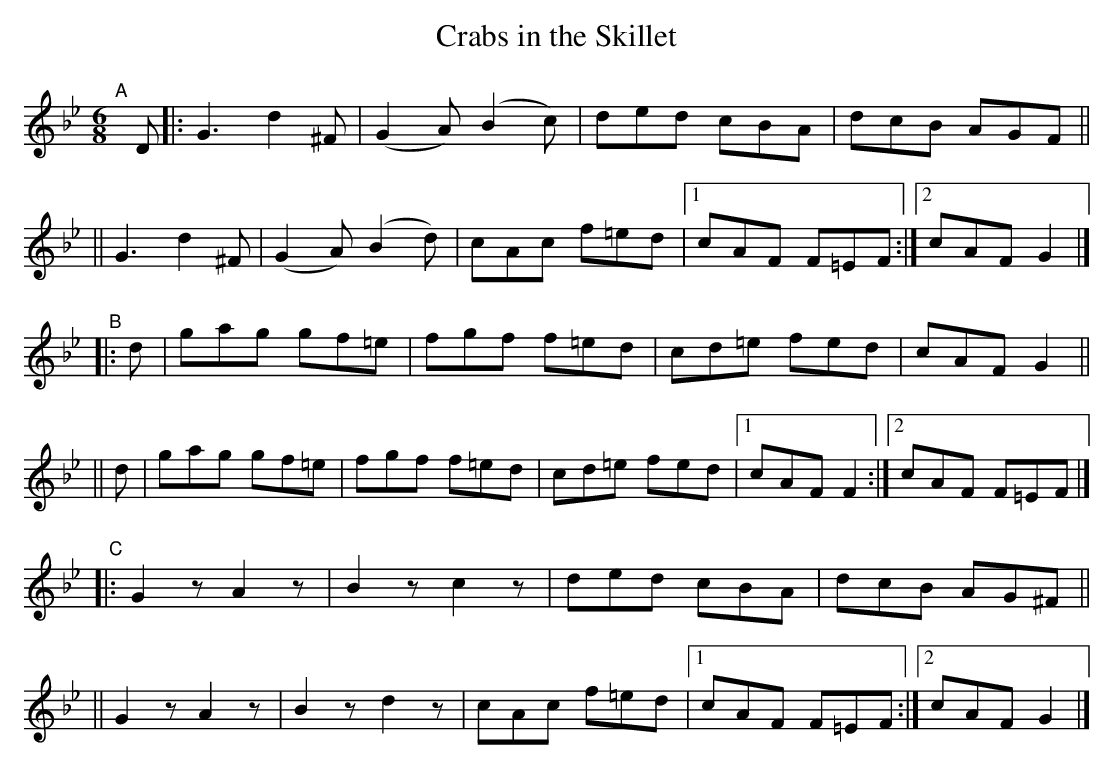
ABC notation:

X:1
T: Crabs in the Skillet
M: 6/8
L: 1/8
K: Gm
"^A"[|] D \
|: G3 d2^F | (G2A) (B2c) | ded cBA | dcB AGF ||
|| G3 d2^F | (G2A) (B2d) | cAc f=ed |[1 cAF F=EF :|[2 cAF G2 |]
"^B"\
|: d | gag gf=e | fgf f=ed | cd=e fed | cAF G2 ||
|| d | gag gf=e | fgf f=ed | cd=e fed |[1 cAF F2 :|[2 cAF F=EF |]
"^C"\
|: G2z A2z | B2z c2z | ded cBA | dcB AG^F ||
|| G2z A2z | B2z d2z | cAc f=ed |[1 cAF F=EF :|[2 cAF G2 |]
